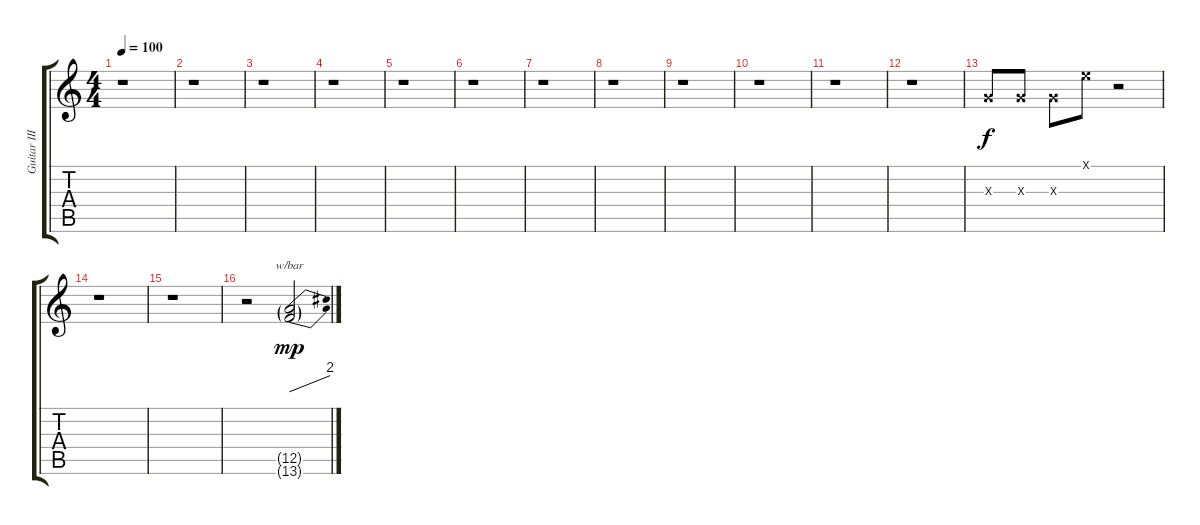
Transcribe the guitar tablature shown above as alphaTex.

\track ("Guitar III: Overdriven" "Guitar III") {instrument overdrivenguitar}
\staff {score tabs}
\tuning (E4 B3 G3 D3 A2 E2) {hide}
\ts (4 4)
\tempo 100
\clef g2
\ks c
r.1{dy f instrument overdrivenguitar} |
r.1 |
r.1 |
r.1 |
r.1 |
r.1 |
r.1 |
r.1 |
r.1 |
r.1 |
r.1 |
r.1 |
0.3{x}.8 0.3{x}.8 0.3{x}.8 0.1{x}.8 r.2 |
r.1 |
r.1 |
r.2 (12.5{g} 13.6{g}).2{tbe (dive default 0 0 60 8) dy mp}
